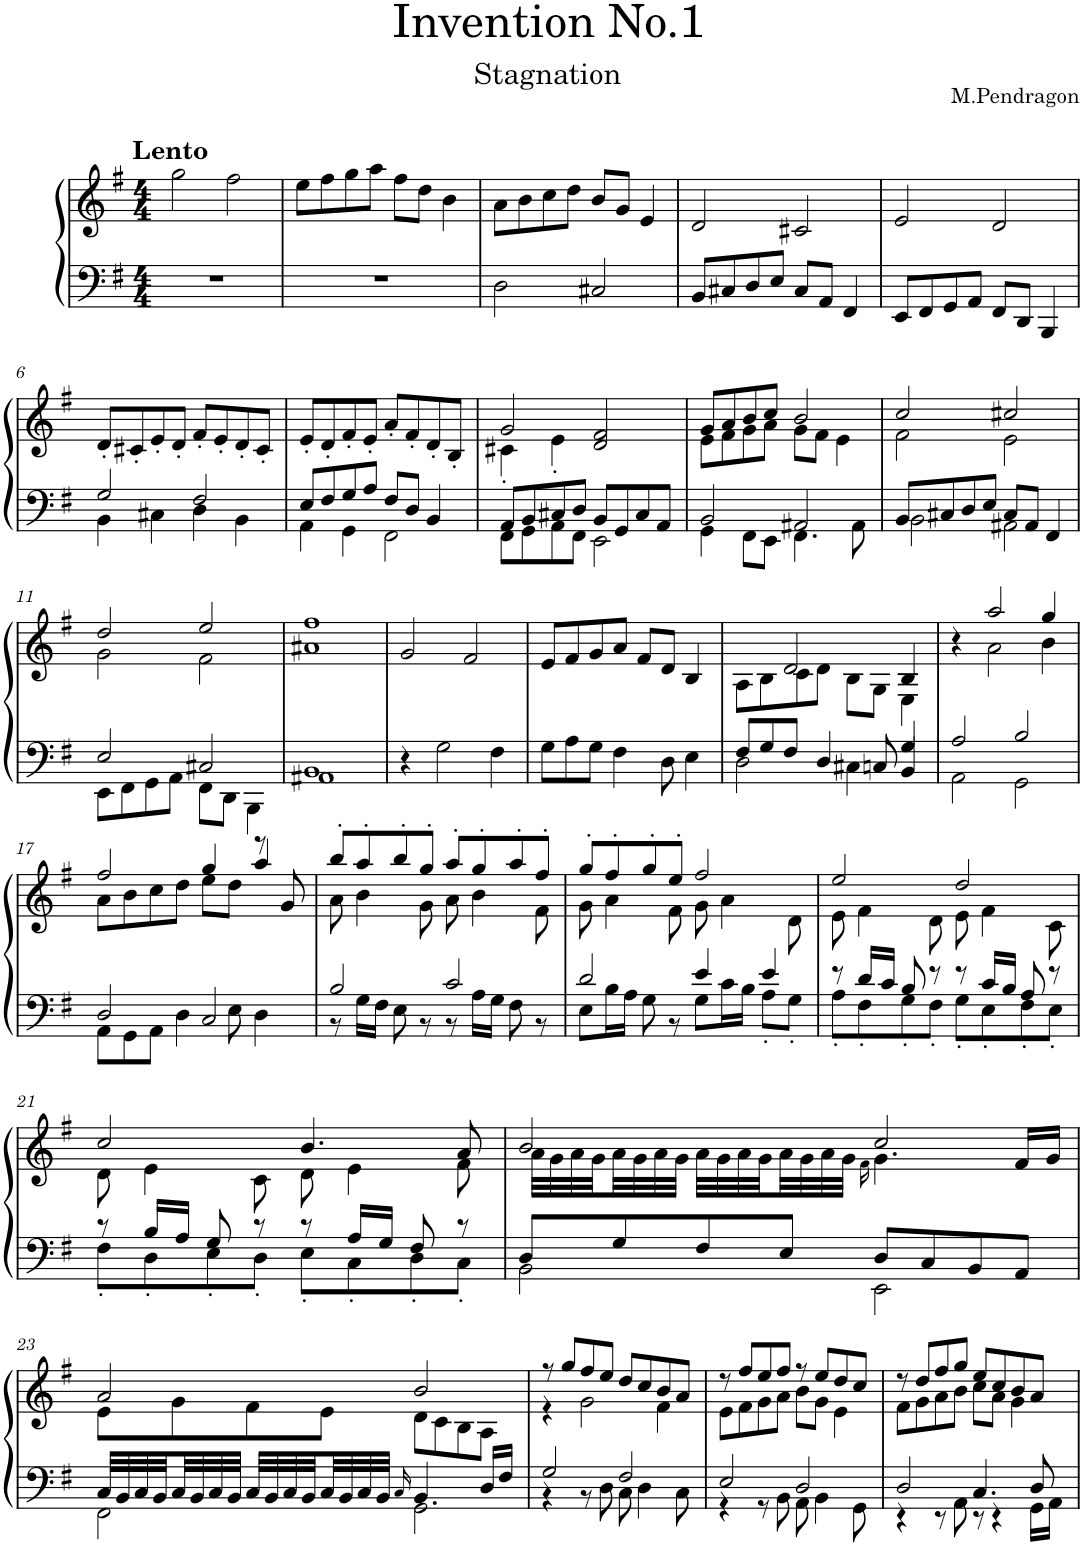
**kern	**kern
*part1	*part1
*staff2	*staff1
*I"Piano	*
*I'Pno.	*
*clefF4	*clefG2
*k[f#]	*k[f#]
*M4/4	*M4/4
=1	=1
!	!LO:TX:a:B:t=Lento
1r	2gg\
.	2ff#\
=2	=2
1r	8ee\L
.	8ff#\
.	8gg\
.	8aa\J
.	8ff#\L
.	8dd\J
.	4b\
=3	=3
2D\	8a\L
.	8b\
.	8cc\
.	8dd\J
2C#X/	8b/L
.	8g/J
.	4e/
=4	=4
8BB/L	2d/
8C#X/	.
8D/	.
8E/J	.
8C#/L	2c#X/
8AA/J	.
4FF#/	.
=5	=5
8EE/L	2e/
8FF#/	.
8GG/	.
8AA/J	.
8FF#/L	2d/
8DD/J	.
4BBB/	.
!!LO:LB:g=z
=6	=6
*^	*
2G/	4BB\	8d'/L
.	.	8c#X'/
.	4C#X\	8e'/
.	.	8d'/J
2F#/	4D\	8f#'/L
.	.	8e'/
.	4BB\	8d'/
.	.	8c#'/J
=7	=7	=7
8E/L	4AA\	8e'/L
8F#/	.	8d'/
8G/	4GG\	8f#'/
8A/J	.	8e'/J
8F#/L	2FF#\	8a'/L
8D/J	.	8f#'/
4BB/	.	8d'/
.	.	8B'/J
=8	=8	=8
*	*	*^
8AA/L	8FF#\L	4c#X'\	2g/
8BB/	8GG\	.	.
8C#X/	8AA\	4e'\	.
8D/J	8FF#\J	.	.
8BB/L	2EE\	2d/	2f#/
8GG/	.	.	.
8C#/	.	.	.
8AA/J	.	.	.
=9	=9	=9	=9
2BB/	4GG\	8g/L	8e\L
.	.	8a/	8f#\
.	8FF#\L	8b/	8g\
.	8EE\J	8cc/J	8a\J
2AA#X/	4.FF#\	2b/	8g\L
.	.	.	8f#\J
.	.	.	4e\
.	8AA#\	.	.
=10	=10	=10	=10
8BB/L	2BB\	2cc/	2f#\
8C#X/	.	.	.
8D/	.	.	.
8E/J	.	.	.
8C#/L	2AA#X\	2cc#X/	2e\
8AA#/J	.	.	.
4FF#/	.	.	.
!!LO:LB:g=z	!!
=11	=11	=11	=11
2E/	8EE\L	2dd/	2g\
.	8FF#\	.	.
.	8GG\	.	.
.	8AA\J	.	.
2C#X/	8FF#\L	2ee/	2f#\
.	8DD\J	.	.
.	4BBB\	.	.
=12	=12	=12	=12
1BB	1AA#X	1ff#	1a#X
*v	*v	*	*
*	*v	*v
=13	=13
4r	2g/
2G\	.
.	2f#/
4F#\	.
=14	=14
8G\L	8e/L
8A\	8f#/
8G\J	8g/
4F#\	8a/J
.	8f#/L
8D\	8d/J
4E\	4B/
=15	=15
*^	*^
2D\	8F#/L	8A\L	4ryy
.	8G/	8B\	.
.	8F#/J	8c\	2d/
.	4D/	8d\J	.
4C#X\	.	8B\L	.
.	8Cn/	8G\J	.
4G/	4BB/	4E\	4B/
=16	=16	=16	=16
2A/	2AA\	4r	4ryy
.	.	2aa/	2a\
2B/	2GG\	.	.
.	.	4gg/	4b\
!!LO:LB:g=z	!!
=17	=17	=17	=17
8AA\L	2D/	8a\L	2ff#/
8GG\	.	8b\	.
8AA\J	.	8cc\	.
4D\	.	8dd\J	.
.	2C/	8ee\L	4gg/
8E\	.	8dd\J	.
4D\	.	8r	4aa/
.	.	8g/	.
=18	=18	=18	=18
2B/	8r	8bb'/L	8a\
.	16G\LL	8aa'/	4b\
.	16F#\JJ	.	.
.	8E\	8bb'/	.
.	8r	8gg'/J	8g\
2c/	8r	8aa'/L	8a\
.	16A\LL	8gg'/	4b\
.	16G\JJ	.	.
.	8F#\	8aa'/	.
.	8r	8ff#'/J	8f#\
=19	=19	=19	=19
2d/	8E\L	8gg'/L	8g\
.	16B\L	8ff#'/	4a\
.	16A\JJ	.	.
.	8G\	8gg'/	.
.	8r	8ee'/J	8f#\
4e/	8G\L	2ff#/	8g\
.	16c\L	.	4a\
.	16B\JJ	.	.
4e/	8A'\L	.	.
.	8G'\J	.	8d\
=20	=20	=20	=20
8r	8A'\L	2ee/	8e\
16d/LL	8F#'\	.	4f#\
16c/JJ	.	.	.
8B/	8G'\	.	.
8r	8F#'\J	.	8d\
8r	8G'\L	2dd/	8e\
16c/LL	8E'\	.	4f#\
16B/JJ	.	.	.
8A/	8F#'\	.	.
8r	8E'\J	.	8c\
!!LO:LB:g=z	!!
=21	=21	=21	=21
8r	8F#'\L	2cc/	8d\
16B/LL	8D'\	.	4e\
16A/JJ	.	.	.
8G/	8E'\	.	.
8r	8D'\J	.	8c\
8r	8E'\L	4.b/	8d\
16A/LL	8C'\	.	4e\
16G/JJ	.	.	.
8F#/	8D'\	.	.
8r	8C'\J	8a/	8f#\
=22	=22	=22	=22
8D/L	2BB\	32a\LLL	2b/
.	.	32g\	.
.	.	32a\	.
.	.	32g\	.
8G/	.	32a\	.
.	.	32g\	.
.	.	32a\	.
.	.	32g\JJJ	.
8F#/	.	32a\LLL	.
.	.	32g\	.
.	.	32a\	.
.	.	32g\	.
8E/J	.	32a\	.
.	.	32g\	.
.	.	32a\	.
.	.	32g\JJJ	.
.	.	16qf#\	.
8D/L	2EE\	4.g\	2cc/
8C/	.	.	.
8BB/	.	.	.
8AA/J	.	16f#/LL	.
.	.	16g/JJ	.
!!LO:LB:g=z	!!
=23	=23	=23	=23
2FF#\	32C/LLL	2a/	8e\L
.	32BB/	.	.
.	32C/	.	.
.	32BB/	.	.
.	32C/	.	8g\
.	32BB/	.	.
.	32C/	.	.
.	32BB/JJJ	.	.
.	32C/LLL	.	8f#\
.	32BB/	.	.
.	32C/	.	.
.	32BB/	.	.
.	32C/	.	8e\J
.	32BB/	.	.
.	32C/	.	.
.	32BB/JJJ	.	.
.	16qC/	.	.
2GG\	4.BB/	2b/	8d\L
.	.	.	8c\
.	.	.	8B\
.	16D/LL	.	8A\J
.	16F#/JJ	.	.
=24	=24	=24	=24
2G/	4r	8r	4r
.	.	8gg/L	.
.	8r	8ff#/	2g\
.	8D\	8ee/J	.
2F#/	8C\	8dd/L	.
.	4D\	8cc/	.
.	.	8b/	4f#\
.	8C\	8a/J	.
=25	=25	=25	=25
2E/	4r	8r	8e\L
.	.	8ff#/L	8f#\
.	8r	8ee/	8g\
.	8BB\	8ff#/J	8a\J
2D/	8AA\	8r	8b\L
.	4BB\	8ee/L	8g\J
.	.	8dd/	4e\
.	8GG\	8cc/J	.
=26	=26	=26	=26
2D/	4r	8r	8f#\L
.	.	8dd/L	8g\
.	8r	8ff#/	8a\
.	8AA\	8gg/J	8b\J
4.C/	8r	8ee/L	8cc\L
.	4r	8cc/	8a\J
.	.	8b/	4g\
8D/	16GG\LL	8a/J	.
.	16AA\JJ	.	.
*v	*v	*	*
*	*v	*v
=	=
*-	*-
